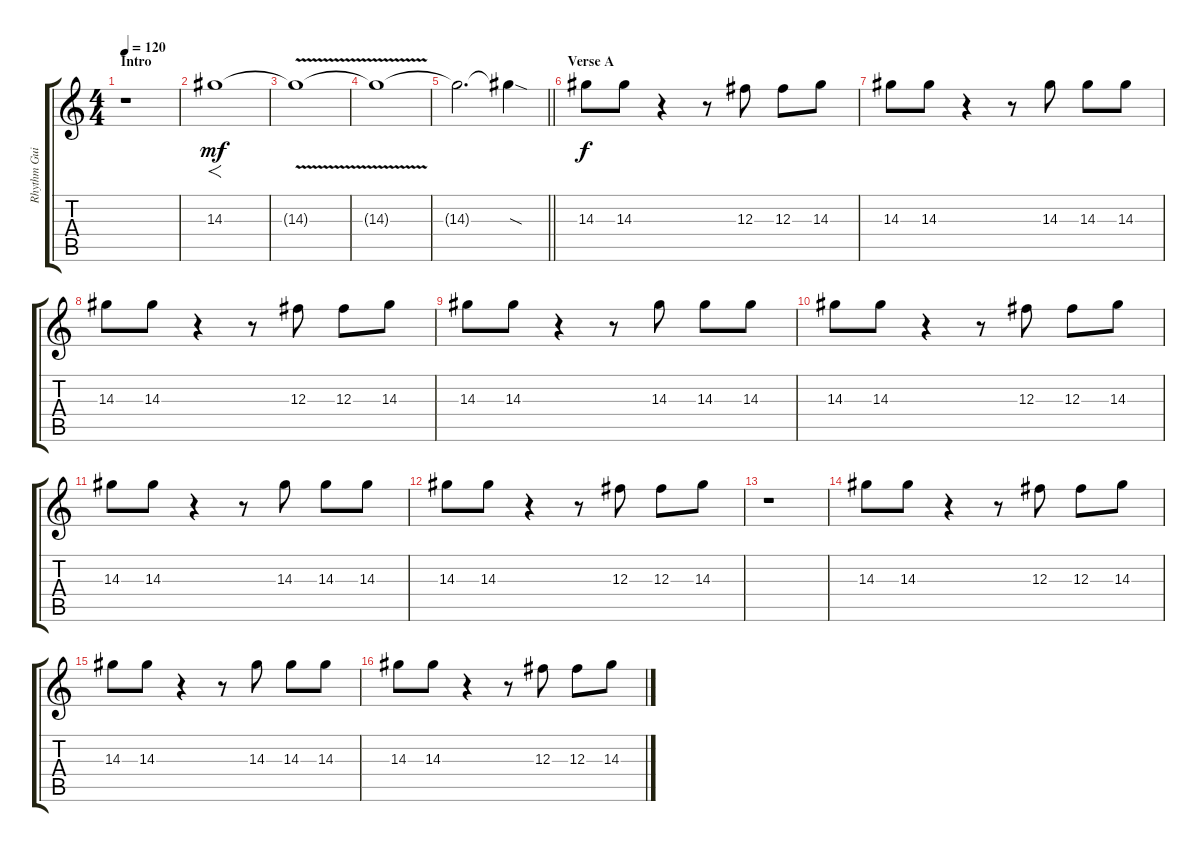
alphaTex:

\track ("Rhythm Guitar II" "Rhythm Gui") {instrument overdrivenguitar}
\staff {score tabs}
\tuning (Eb4 Bb3 Gb3 Db3 Ab2 Eb2) {hide}
\ts (4 4)
\section ("" "Intro")
\tempo 120
\clef g2
\ks c
r.1{dy mf instrument overdrivenguitar} |
14.3.1{f} |
14.3{v t}.1 |
14.3{t}.1 |
\barLineRight lightlight
14.3{t}.2{d} 14.3{sod t}.4 |
\section ("" "Verse A")
14.3.8{dy f} 14.3.8 r.4 r.8 12.3.8 12.3.8 14.3.8 |
14.3.8 14.3.8 r.4 r.8 14.3.8 14.3.8 14.3.8 |
14.3.8 14.3.8 r.4 r.8 12.3.8 12.3.8 14.3.8 |
14.3.8 14.3.8 r.4 r.8 14.3.8 14.3.8 14.3.8 |
14.3.8 14.3.8 r.4 r.8 12.3.8 12.3.8 14.3.8 |
14.3.8 14.3.8 r.4 r.8 14.3.8 14.3.8 14.3.8 |
14.3.8 14.3.8 r.4 r.8 12.3.8 12.3.8 14.3.8 |
r.1 |
14.3.8 14.3.8 r.4 r.8 12.3.8 12.3.8 14.3.8 |
14.3.8 14.3.8 r.4 r.8 14.3.8 14.3.8 14.3.8 |
14.3.8 14.3.8 r.4 r.8 12.3.8 12.3.8 14.3.8
